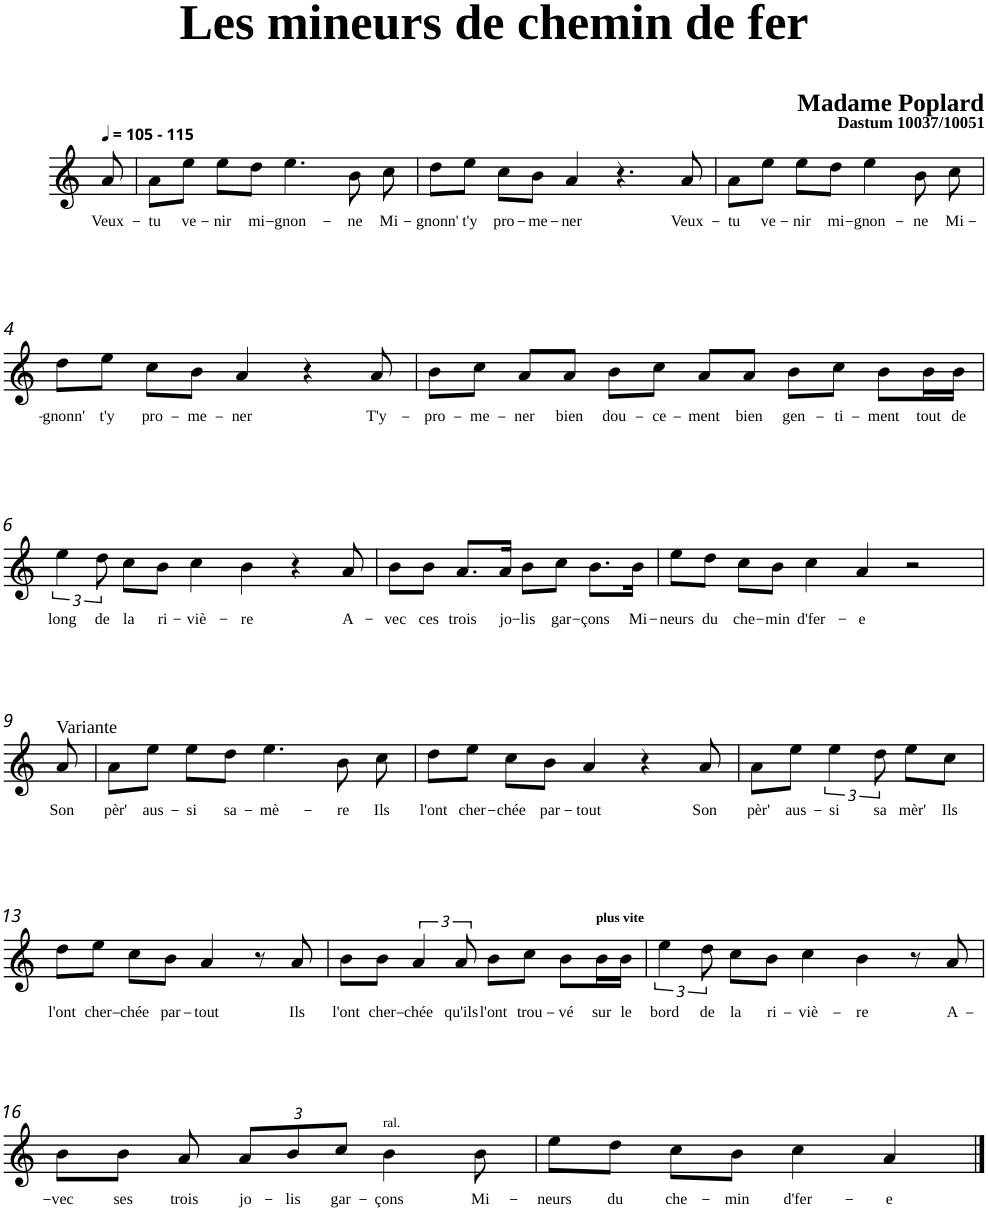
**kern	**text
*part1	*part1
*staff1	*staff1
*clefG2	*
*k[]	*
=	=
!LO:TX:a:B:t=- 115	!
!	!LO:LY:b
8a/	Veux-
=1	=1
!	!LO:LY:b
8a\L	-tu
!	!LO:LY:b
8ee\J	ve-
!	!LO:LY:b
8ee\L	-nir
!	!LO:LY:b
8dd\J	mi-
!	!LO:LY:b
4.ee\	-gnon-
!	!LO:LY:b
8b\	-ne
!	!LO:LY:b
8cc\	Mi-
=2	=2
!	!LO:LY:b
8dd\L	-gnonn'
!	!LO:LY:b
8ee\J	t'y
!	!LO:LY:b
8cc\L	pro-
!	!LO:LY:b
8b\J	-me-
!	!LO:LY:b
4a/	-ner
4r	.
8ryy	.
!	!LO:LY:b
8a/	Veux-
=3	=3
!	!LO:LY:b
8a\L	-tu
8r	.
!	!LO:LY:b
8ee\J	ve-
!	!LO:LY:b
8ee\L	-nir
!	!LO:LY:b
8dd\J	mi-
!	!LO:LY:b
4ee\	-gnon-
!	!LO:LY:b
8b\	-ne
!	!LO:LY:b
8cc\	Mi-
!!LO:LB:g=z
=4	=4
!	!LO:LY:b
8dd\L	-gnonn'
!	!LO:LY:b
8ee\J	t'y
!	!LO:LY:b
8cc\L	pro-
!	!LO:LY:b
8b\J	-me-
!	!LO:LY:b
4a/	-ner
4r	.
!	!LO:LY:b
8a/	T'y-
=5	=5
!	!LO:LY:b
8b\L	-pro-
!	!LO:LY:b
8cc\J	-me-
!	!LO:LY:b
8a/L	-ner
!	!LO:LY:b
8a/J	bien
!	!LO:LY:b
8b\L	dou-
!	!LO:LY:b
8cc\J	-ce-
!	!LO:LY:b
8a/L	-ment
!	!LO:LY:b
8a/J	bien
!	!LO:LY:b
8b\L	gen-
!	!LO:LY:b
8cc\J	-ti-
!	!LO:LY:b
8b\L	-ment
!	!LO:LY:b
16b\L	tout
!	!LO:LY:b
16b\JJ	de
!!LO:LB:g=z
=6	=6
!	!LO:LY:b
6ee\	long
!	!LO:LY:b
12dd\	de
!	!LO:LY:b
8cc\L	la
!	!LO:LY:b
8b\J	ri-
!	!LO:LY:b
4cc\	-viè-
!	!LO:LY:b
4b\	-re
4r	.
!	!LO:LY:b
8a/	A-
=7	=7
!	!LO:LY:b
8b\L	-vec
!	!LO:LY:b
8b\J	ces
!	!LO:LY:b
8.a/L	trois
!	!LO:LY:b
16a/Jk	jo-
!	!LO:LY:b
8b\L	-lis
!	!LO:LY:b
8cc\J	gar-
!	!LO:LY:b
8.b\L	-çons
!	!LO:LY:b
16b\Jk	Mi-
=8	=8
!	!LO:LY:b
8ee\L	-neurs
!	!LO:LY:b
8dd\J	du
!	!LO:LY:b
8cc\L	che-
!	!LO:LY:b
8b\J	-min
!	!LO:LY:b
4cc\	d'fer-
!	!LO:LY:b
4a/	-e
2r	.
!!LO:LB:g=z
=9	=9
!LO:TX:a:t=Variante	!
!	!LO:LY:b
8a/	Son
=10	=10
!	!LO:LY:b
8a\L	pèr'
!	!LO:LY:b
8ee\J	aus-
!	!LO:LY:b
8ee\L	-si
!	!LO:LY:b
8dd\J	sa-
!	!LO:LY:b
4.ee\	-mè-
!	!LO:LY:b
8b\	-re
!	!LO:LY:b
8cc\	Ils
=11	=11
!	!LO:LY:b
8dd\L	l'ont
!	!LO:LY:b
8ee\J	cher-
!	!LO:LY:b
8cc\L	-chée
!	!LO:LY:b
8b\J	par-
!	!LO:LY:b
4a/	-tout
4r	.
!	!LO:LY:b
8a/	Son
=12	=12
!	!LO:LY:b
8a\L	pèr'
!	!LO:LY:b
8ee\J	aus-
!	!LO:LY:b
6ee\	-si
!	!LO:LY:b
12dd\	sa
!	!LO:LY:b
8ee\L	mèr'
!	!LO:LY:b
8cc\J	Ils
!!LO:LB:g=z
=13	=13
!	!LO:LY:b
8dd\L	l'ont
!	!LO:LY:b
8ee\J	cher-
!	!LO:LY:b
8cc\L	-chée
!	!LO:LY:b
8b\J	par-
!	!LO:LY:b
4a/	-tout
8r	.
!	!LO:LY:b
8a/	Ils
=14	=14
!	!LO:LY:b
8b\L	l'ont
!	!LO:LY:b
8b\J	cher-
!	!LO:LY:b
6a/	-chée
!	!LO:LY:b
12a/	qu'ils
!	!LO:LY:b
8b\L	l'ont
!	!LO:LY:b
8cc\J	trou-
!	!LO:LY:b
8b\L	-vé
!LO:TX:a:B:t=plus vite	!
!	!LO:LY:b
16b\L	sur
!	!LO:LY:b
16b\JJ	le
=15	=15
!	!LO:LY:b
6ee\	bord
!	!LO:LY:b
12dd\	de
!	!LO:LY:b
8cc\L	la
!	!LO:LY:b
8b\J	ri-
!	!LO:LY:b
4cc\	-viè-
!	!LO:LY:b
4b\	-re
8r	.
!	!LO:LY:b
8a/	A-
!!LO:LB:g=z
=16	=16
!	!LO:LY:b
8b\L	-vec
!	!LO:LY:b
8b\J	ses
!	!LO:LY:b
8a/	trois
*Xbrackettup	*
!	!LO:LY:b
12a/L	jo-
!	!LO:LY:b
12b/	-lis
!	!LO:LY:b
12cc/J	gar-
!LO:TX:a:t=ral.	!
!	!LO:LY:b
4b\	-çons
!	!LO:LY:b
8b\	Mi-
=17	=17
!	!LO:LY:b
8ee\L	-neurs
!	!LO:LY:b
8dd\J	du
!	!LO:LY:b
8cc\L	che-
!	!LO:LY:b
8b\J	-min
!	!LO:LY:b
4cc\	d'fer-
!	!LO:LY:b
4a/	-e
==	==
*-	*-
